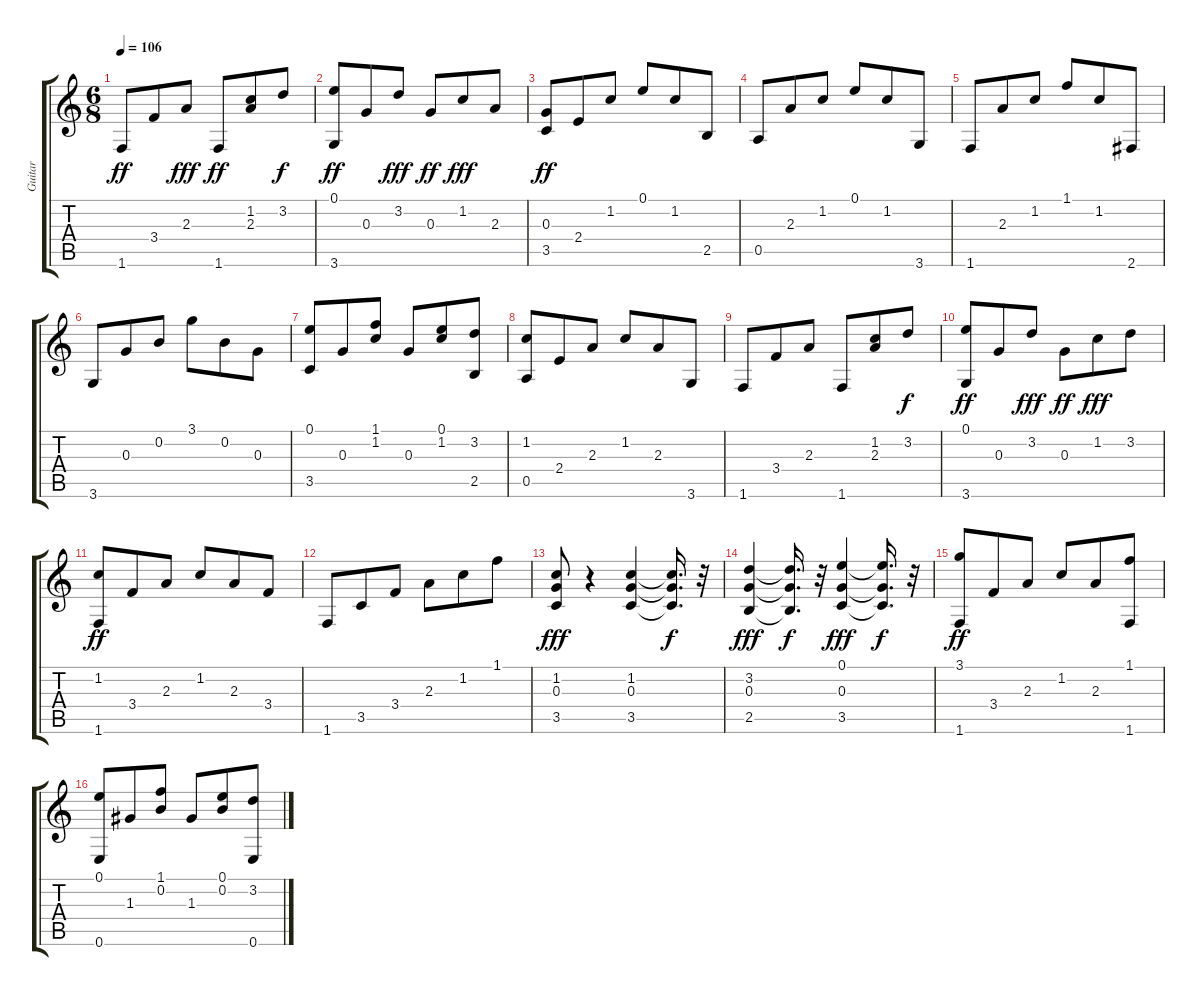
\track ("Guitar" "Guitar") {instrument electricguitarjazz}
\staff {score tabs}
\tuning (E4 B3 G3 D3 A2 E2) {hide}
\ts (6 8)
\tempo 106
\clef g2
\ks c
1.6.8{dy ff} 3.4.8 2.3.8{dy fff} 1.6.8{dy ff} (1.2 2.3).8 3.2.8{dy f} |
(0.1 3.6).8{dy ff} 0.3.8 3.2.8{dy fff} 0.3.8{dy ff} 1.2.8{dy fff} 2.3.8 |
(0.3 3.5).8{dy ff} 2.4.8 1.2.8 0.1.8 1.2.8 2.5.8 |
0.5.8 2.3.8 1.2.8 0.1.8 1.2.8 3.6.8 |
1.6.8 2.3.8 1.2.8 1.1.8 1.2.8 2.6.8 |
3.6.8 0.3.8 0.2.8 3.1.8 0.2.8 0.3.8 |
(0.1 3.5).8 0.3.8 (1.1 1.2).8 0.3.8 (0.1 1.2).8 (3.2 2.5).8 |
(1.2 0.5).8 2.4.8 2.3.8 1.2.8 2.3.8 3.6.8 |
1.6.8 3.4.8 2.3.8 1.6.8 (1.2 2.3).8 3.2.8{dy f} |
(0.1 3.6).8{dy ff} 0.3.8 3.2.8{dy fff} 0.3.8{dy ff} 1.2.8{dy fff} 3.2.8 |
(1.2 1.6).8{dy ff} 3.4.8 2.3.8 1.2.8 2.3.8 3.4.8 |
1.6.8 3.5.8 3.4.8 2.3.8 1.2.8 1.1.8 |
(1.2 0.3 3.5).8{dy fff} r.4 (1.2 0.3 3.5).4 (1.2{t} 0.3{t} 3.5{t}).16{d dy f} r.32 |
(3.2 0.3 2.5).4{dy fff} (3.2{t} 0.3{t} 2.5{t}).16{d dy f} r.32 (0.1 0.3 3.5).4{dy fff} (0.1{t} 0.3{t} 3.5{t}).16{d dy f} r.32 |
(3.1 1.6).8{dy ff} 3.4.8 2.3.8 1.2.8 2.3.8 (1.1 1.6).8 |
(0.1 0.6).8 1.3.8 (1.1 0.2).8 1.3.8 (0.1 0.2).8 (3.2 0.6).8
